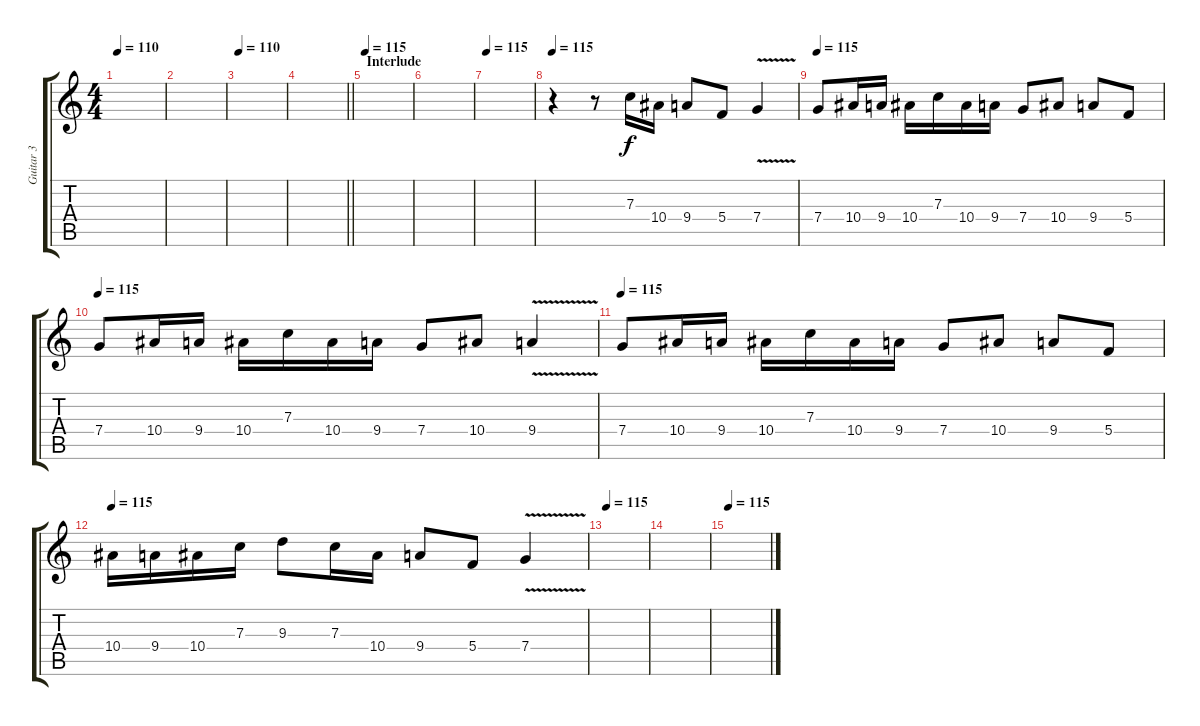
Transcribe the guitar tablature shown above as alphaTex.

\track ("Guitar 3" "Guitar 3") {instrument distortionguitar}
\staff {score tabs}
\tuning (D4 A3 F3 C3 G2 D2) {hide}
\ts (4 4)
\tempo 110
\clef g2
\ks c
|
|
\tempo 110
|
\barLineRight lightlight
|
\section ("" "Interlude")
\tempo 115
|
|
\tempo 115
|
\tempo 115
r.4{volume 15 balance 2 instrument acousticguitarsteel} r.8 7.3.16 10.4.16 9.4.8 5.4.8 7.4{v}.4 |
\tempo 115
7.4.8 10.4.16 9.4.16 10.4.16 7.3.16 10.4.16 9.4.16 7.4.8 10.4.8 9.4.8 5.4.8 |
\tempo 115
7.4.8 10.4.16 9.4.16 10.4.16 7.3.16 10.4.16 9.4.16 7.4.8 10.4.8 9.4{v}.4 |
\tempo 115
7.4.8 10.4.16 9.4.16 10.4.16 7.3.16 10.4.16 9.4.16 7.4.8 10.4.8 9.4.8 5.4.8 |
\tempo 115
10.4.16 9.4.16 10.4.16 7.3.16 9.3.8 7.3.16 10.4.16 9.4.8 5.4.8 7.4{v}.4 |
\tempo 115
|
|
\tempo 115
